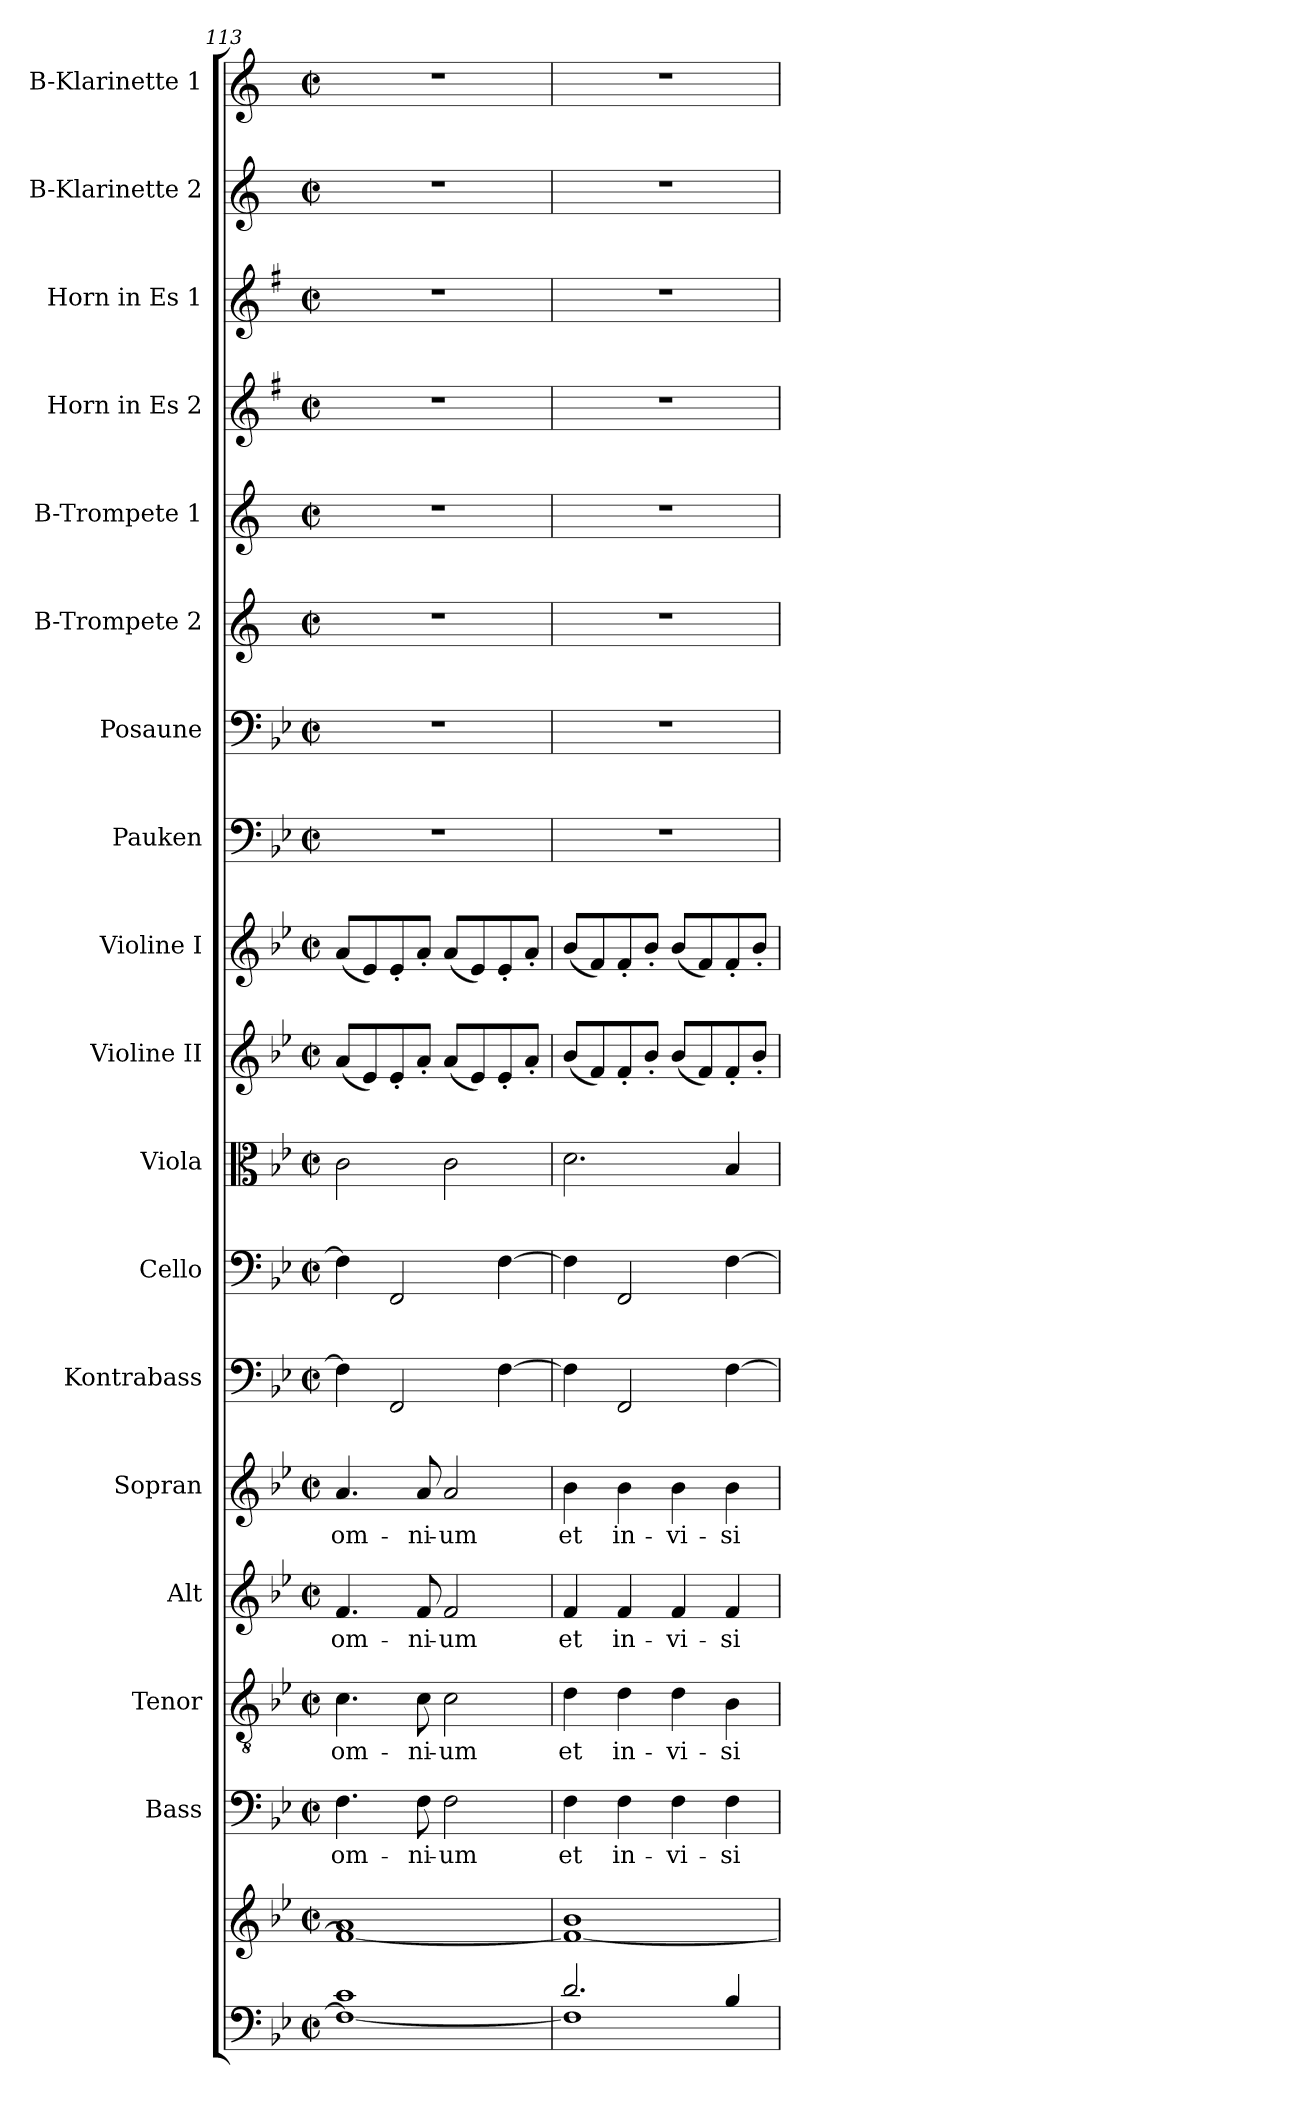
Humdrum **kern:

**kern	**kern	**kern	**text	**kern	**text	**kern	**text	**kern	**text	**kern	**kern	**kern	**kern	**kern	**kern	**kern	**kern	**kern	**kern	**kern	**kern	**kern
*part18	*part18	*part17	*part17	*part16	*part16	*part15	*part15	*part14	*part14	*part13	*part12	*part11	*part10	*part9	*part8	*part7	*part6	*part5	*part4	*part3	*part2	*part1
*staff19	*staff18	*staff17	*staff17	*staff16	*staff16	*staff15	*staff15	*staff14	*staff14	*staff13	*staff12	*staff11	*staff10	*staff9	*staff8	*staff7	*staff6	*staff5	*staff4	*staff3	*staff2	*staff1
*	*	*I"Bass	*	*I"Tenor	*	*I"Alt	*	*I"Sopran	*	*I"Kontrabass	*I"Cello	*I"Viola	*I"Violine II	*I"Violine I	*I"Pauken	*I"Posaune	*I"B-Trompete 2	*I"B-Trompete 1	*I"Horn in Es 2	*I"Horn in Es 1	*I"B-Klarinette 2	*I"B-Klarinette 1
*	*	*I'B.	*	*I'T.	*	*I'A.	*	*I'S.	*	*I'Kb.	*	*I'Vla.	*I'Vl. II	*I'Vl. I	*I'Pk.	*I'Pos.	*I'B Trp. 2	*I'B Trp. 1	*	*	*I'B Kl. 2	*I'B Kl. 1
*clefF4	*clefG2	*clefF4	*	*clefGv2	*	*clefG2	*	*clefG2	*	*clefF4	*clefF4	*clefC3	*clefG2	*clefG2	*clefF4	*clefF4	*clefG2	*clefG2	*clefG2	*clefG2	*clefG2	*clefG2
*	*	*	*	*	*	*	*	*	*	*ITrd7c12	*	*	*	*	*	*	*ITrd1c2	*ITrd1c2	*ITrd5c9	*ITrd5c9	*ITrd1c2	*ITrd1c2
*k[b-e-]	*k[b-e-]	*k[b-e-]	*	*k[b-e-]	*	*k[b-e-]	*	*k[b-e-]	*	*k[b-e-]	*k[b-e-]	*k[b-e-]	*k[b-e-]	*k[b-e-]	*k[b-e-]	*k[b-e-]	*k[b-e-]	*k[b-e-]	*k[b-e-]	*k[b-e-]	*k[b-e-]	*k[b-e-]
*B-:	*B-:	*B-:	*	*B-:	*	*B-:	*	*B-:	*	*B-:	*B-:	*B-:	*B-:	*B-:	*B-:	*B-:	*B-:	*B-:	*B-:	*B-:	*B-:	*B-:
*M2/2	*M2/2	*M2/2	*	*M2/2	*	*M2/2	*	*M2/2	*	*M2/2	*M2/2	*M2/2	*M2/2	*M2/2	*M2/2	*M2/2	*M2/2	*M2/2	*M2/2	*M2/2	*M2/2	*M2/2
*met(c|)	*met(c|)	*met(c|)	*	*met(c|)	*	*met(c|)	*	*met(c|)	*	*met(c|)	*met(c|)	*met(c|)	*met(c|)	*met(c|)	*met(c|)	*met(c|)	*met(c|)	*met(c|)	*met(c|)	*met(c|)	*met(c|)	*met(c|)
=113	=113	=113	=113	=113	=113	=113	=113	=113	=113	=113	=113	=113	=113	=113	=113	=113	=113	=113	=113	=113	=113	=113
*^	*^	*	*	*	*	*	*	*	*	*	*	*	*	*	*	*	*	*	*	*	*	*
!	!	!	!	!	!LO:LY:b	!	!LO:LY:b	!	!LO:LY:b	!	!LO:LY:b	!	!	!	!	!	!	!	!	!	!	!	!	!
1c	1F_	1a	1f_	4.F\	om-	4.c\	om-	4.f/	om-	4.a/	om-	4FF\]	4F\]	2c\	(<8a/L	(<8a/L	1r	1r	1r	1r	1r	1r	1r	1r
.	.	.	.	.	.	.	.	.	.	.	.	.	.	.	8e-/)	8e-/)	.	.	.	.	.	.	.	.
.	.	.	.	.	.	.	.	.	.	.	.	2FFF/	2FF/	.	8e-'</	8e-'</	.	.	.	.	.	.	.	.
!	!	!	!	!	!LO:LY:b	!	!LO:LY:b	!	!LO:LY:b	!	!LO:LY:b	!	!	!	!	!	!	!	!	!	!	!	!	!
.	.	.	.	8F\	-ni-	8c\	-ni-	8f/	-ni-	8a/	-ni-	.	.	.	8a'</J	8a'</J	.	.	.	.	.	.	.	.
!	!	!	!	!	!LO:LY:b	!	!LO:LY:b	!	!LO:LY:b	!	!LO:LY:b	!	!	!	!	!	!	!	!	!	!	!	!	!
.	.	.	.	2F\	-um	2c\	-um	2f/	-um	2a/	-um	.	.	2c\	(<8a/L	(<8a/L	.	.	.	.	.	.	.	.
.	.	.	.	.	.	.	.	.	.	.	.	.	.	.	8e-/)	8e-/)	.	.	.	.	.	.	.	.
.	.	.	.	.	.	.	.	.	.	.	.	[4FF\	[4F\	.	8e-'</	8e-'</	.	.	.	.	.	.	.	.
.	.	.	.	.	.	.	.	.	.	.	.	.	.	.	8a'</J	8a'</J	.	.	.	.	.	.	.	.
!!LO:PB:g=z
=114	=114	=114	=114	=114	=114	=114	=114	=114	=114	=114	=114	=114	=114	=114	=114	=114	=114	=114	=114	=114	=114	=114	=114	=114
!	!	!	!	!	!LO:LY:b	!	!LO:LY:b	!	!LO:LY:b	!	!LO:LY:b	!	!	!	!	!	!	!	!	!	!	!	!	!
2.d/	1F]	1b-	1f_	4F\	et	4d\	et	4f/	et	4b-\	et	4FF\]	4F\]	2.d\	(<8b-/L	(<8b-/L	1r	1r	1r	1r	1r	1r	1r	1r
.	.	.	.	.	.	.	.	.	.	.	.	.	.	.	8f/)	8f/)	.	.	.	.	.	.	.	.
!	!	!	!	!	!LO:LY:b	!	!LO:LY:b	!	!LO:LY:b	!	!LO:LY:b	!	!	!	!	!	!	!	!	!	!	!	!	!
.	.	.	.	4F\	in-	4d\	in-	4f/	in-	4b-\	in-	2FFF/	2FF/	.	8f'</	8f'</	.	.	.	.	.	.	.	.
.	.	.	.	.	.	.	.	.	.	.	.	.	.	.	8b-'</J	8b-'</J	.	.	.	.	.	.	.	.
!	!	!	!	!	!LO:LY:b	!	!LO:LY:b	!	!LO:LY:b	!	!LO:LY:b	!	!	!	!	!	!	!	!	!	!	!	!	!
.	.	.	.	4F\	-vi-	4d\	-vi-	4f/	-vi-	4b-\	-vi-	.	.	.	(<8b-/L	(<8b-/L	.	.	.	.	.	.	.	.
.	.	.	.	.	.	.	.	.	.	.	.	.	.	.	8f/)	8f/)	.	.	.	.	.	.	.	.
!	!	!	!	!	!LO:LY:b	!	!LO:LY:b	!	!LO:LY:b	!	!LO:LY:b	!	!	!	!	!	!	!	!	!	!	!	!	!
4B-/	.	.	.	4F\	-si-	4B-\	-si-	4f/	-si-	4b-\	-si-	[4FF\	[4F\	4B-/	8f'</	8f'</	.	.	.	.	.	.	.	.
.	.	.	.	.	.	.	.	.	.	.	.	.	.	.	8b-'</J	8b-'</J	.	.	.	.	.	.	.	.
*v	*v	*	*	*	*	*	*	*	*	*	*	*	*	*	*	*	*	*	*	*	*	*	*	*
*	*v	*v	*	*	*	*	*	*	*	*	*	*	*	*	*	*	*	*	*	*	*	*	*
=	=	=	=	=	=	=	=	=	=	=	=	=	=	=	=	=	=	=	=	=	=	=
*-	*-	*-	*-	*-	*-	*-	*-	*-	*-	*-	*-	*-	*-	*-	*-	*-	*-	*-	*-	*-	*-	*-
